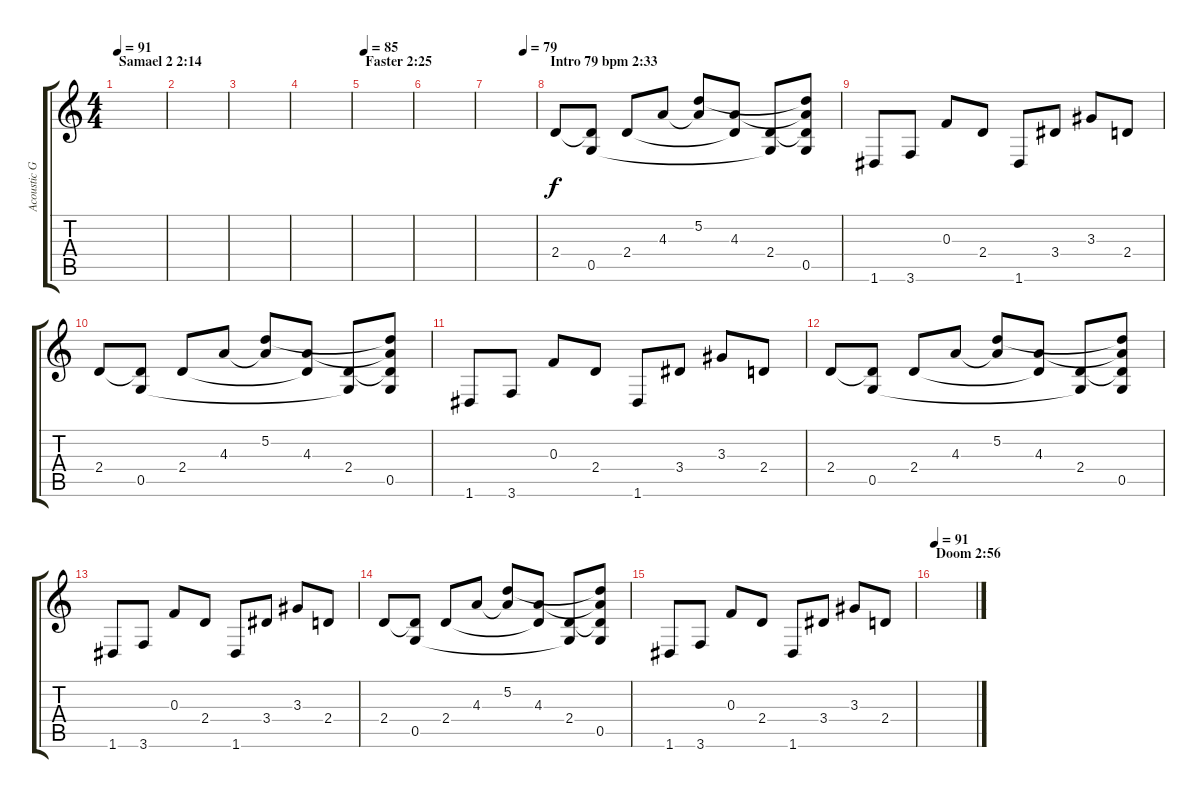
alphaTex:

\track ("Acoustic Guitar / Solo Guitar" "Acoustic G") {instrument acousticguitarsteel}
\staff {score tabs}
\tuning (D4 A3 F3 C3 G2 D2) {hide}
\ts (4 4)
\section ("" "Samael 2 2:14")
\tempo 91
\clef g2
\ks c
|
|
|
|
\section ("" "Faster 2:25")
\tempo 85
|
|
\tempo (79 0.75)
|
\section ("" "Intro 79 bpm 2:33")
2.4.8 (2.4{t} 0.5).8 2.4.8 4.3.8 (5.2 4.3{t}).8 (4.3 2.4{t}).8 (2.4 0.5{t}).8 (5.2{t} 4.3{t} 2.4{t} 0.5).8 |
1.6.8 3.6.8 0.3.8 2.4.8 1.6.8 3.4.8 3.3.8 2.4.8 |
2.4.8 (2.4{t} 0.5).8 2.4.8 4.3.8 (5.2 4.3{t}).8 (4.3 2.4{t}).8 (2.4 0.5{t}).8 (5.2{t} 4.3{t} 2.4{t} 0.5).8 |
1.6.8 3.6.8 0.3.8 2.4.8 1.6.8 3.4.8 3.3.8 2.4.8 |
2.4.8 (2.4{t} 0.5).8 2.4.8 4.3.8 (5.2 4.3{t}).8 (4.3 2.4{t}).8 (2.4 0.5{t}).8 (5.2{t} 4.3{t} 2.4{t} 0.5).8 |
1.6.8 3.6.8 0.3.8 2.4.8 1.6.8 3.4.8 3.3.8 2.4.8 |
2.4.8 (2.4{t} 0.5).8 2.4.8 4.3.8 (5.2 4.3{t}).8 (4.3 2.4{t}).8 (2.4 0.5{t}).8 (5.2{t} 4.3{t} 2.4{t} 0.5).8 |
1.6.8 3.6.8 0.3.8 2.4.8 1.6.8 3.4.8 3.3.8 2.4.8 |
\section ("" "Doom 2:56")
\tempo 91
